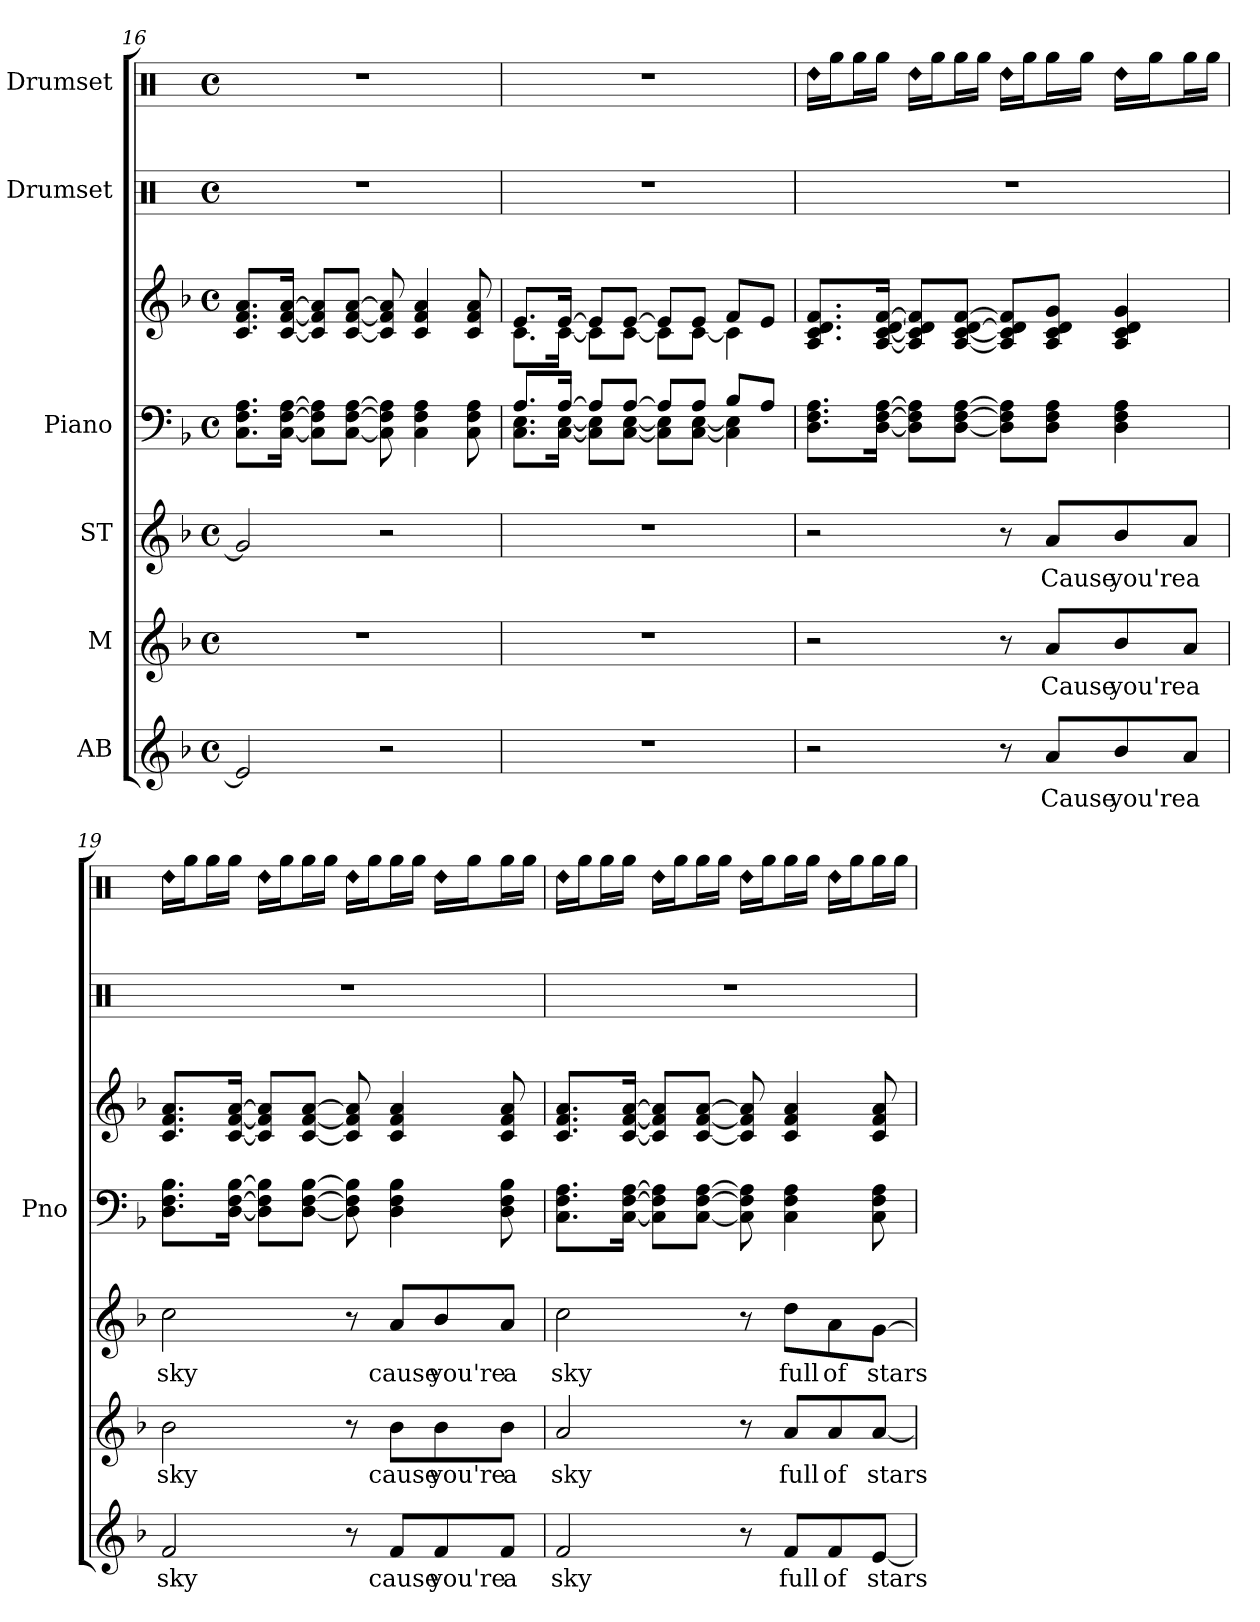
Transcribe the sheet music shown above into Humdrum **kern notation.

**kern	**text	**kern	**text	**kern	**text	**kern	**kern	**dynam	**kern	**kern
*part6	*part6	*part5	*part5	*part4	*part4	*part3	*part3	*part3	*part2	*part1
*staff7	*staff7	*staff6	*staff6	*staff5	*staff5	*staff4	*staff3	*staff3/4	*staff2	*staff1
*I"AB	*	*I"M	*	*I"ST	*	*I"Piano	*	*	*I"Drumset	*I"Drumset
*	*	*	*	*	*	*I'Pno	*	*	*	*
*clefG2	*	*clefG2	*	*clefG2	*	*clefF4	*clefG2	*	*clefX	*clefX
*k[b-]	*	*k[b-]	*	*k[b-]	*	*k[b-]	*k[b-]	*	*k[]	*k[]
*M4/4	*	*M4/4	*	*M4/4	*	*M4/4	*M4/4	*	*M4/4	*M4/4
*met(c)	*	*met(c)	*	*met(c)	*	*met(c)	*met(c)	*	*met(c)	*met(c)
=16	=16	=16	=16	=16	=16	=16	=16	=16	=16	=16
2e/]	.	1r	.	2g/]	.	8.C\ 8.F\ 8.A\L	8.c/ 8.f/ 8.a/L	.	1r	1r
.	.	.	.	.	.	[16C\ [16F\ [16A\Jk	[16c/ [16f/ [16a/Jk	.	.	.
.	.	.	.	.	.	8C]\ 8F]\ 8A]\L	8c]/ 8f]/ 8a]/L	.	.	.
.	.	.	.	.	.	[8C\ [8F\ [8A\J	[8c/ [8f/ [8a/J	.	.	.
2r	.	.	.	2r	.	8C\] 8F\] 8A\]	8c/] 8f/] 8a/]	.	.	.
.	.	.	.	.	.	4C\ 4F\ 4A\	4c/ 4f/ 4a/	.	.	.
.	.	.	.	.	.	8C\ 8F\ 8A\	8c/ 8f/ 8a/	.	.	.
=17	=17	=17	=17	=17	=17	=17	=17	=17	=17	=17
*	*	*	*	*	*	*^	*^	*	*	*
1r	.	1r	.	1r	.	8.A/L	8.C\ 8.E\L	8.e/L	8.c\L	.	1r	1r
.	.	.	.	.	.	[16A/Jk	[16C\ [16E\Jk	[16e/Jk	[16c\Jk	.	.	.
.	.	.	.	.	.	8A/L]	8C]\ 8E]\L	8e/L]	8c\L]	.	.	.
.	.	.	.	.	.	[8A/J	[8C\ [8E\J	[8e/J	[8c\J	.	.	.
.	.	.	.	.	.	8A/L]	8C]\ 8E]\L	8e/L]	8c\L]	.	.	.
.	.	.	.	.	.	8A/J	[8C\ [8E\J	8e/J	[8c\J	.	.	.
.	.	.	.	.	.	8B-/L	4C\] 4E\]	8f/L	4c\]	.	.	.
.	.	.	.	.	.	8A/J	.	8e/J	.	.	.	.
*	*	*	*	*	*	*v	*v	*	*	*	*	*
*	*	*	*	*	*	*	*v	*v	*	*	*
!!LO:PB:g=z
=18	=18	=18	=18	=18	=18	=18	=18	=18	=18	=18
!	!	!	!	!	!	!	!	!LO:DY:b	!	!LO:N:head=diamond
!	!	!	!	!	!	!	!	!LO:DY:n=1:b	!	!
!	!	!	!	!	!	!	!	!LO:DY:n=2:b	!	!
2r	.	2r	.	2r	.	8.D\ 8.F\ 8.A\L	8.A/ 8.c/ 8.d/ 8.f/L	mp p mp	1r	16Rdd/LL
.	.	.	.	.	.	.	.	.	.	16Rgg\J
.	.	.	.	.	.	.	.	.	.	16Rgg\L
.	.	.	.	.	.	[16D\ [16F\ [16A\Jk	[16A/ [16c/ [16d/ [16f/Jk	.	.	16Rgg\JJ
!	!	!	!	!	!	!	!	!	!	!LO:N:head=diamond
.	.	.	.	.	.	8D]\ 8F]\ 8A]\L	8A]/ 8c]/ 8d]/ 8f]/L	.	.	16Rdd/LL
.	.	.	.	.	.	.	.	.	.	16Rgg\J
.	.	.	.	.	.	[8D\ [8F\ [8A\J	[8A/ [8c/ [8d/ [8f/J	.	.	16Rgg\L
.	.	.	.	.	.	.	.	.	.	16Rgg\JJ
!	!	!	!	!	!	!	!	!	!	!LO:N:head=diamond
8r	.	8r	.	8r	.	8D]\ 8F]\ 8A]\L	8A]/ 8c]/ 8d]/ 8f]/L	.	.	16Rdd/LL
.	.	.	.	.	.	.	.	.	.	16Rgg\J
!	!LO:LY:b	!	!LO:LY:b	!	!LO:LY:b	!	!	!	!	!
8a/L	Cause	8a/L	Cause	8a/L	Cause	8D\ 8F\ 8A\J	8A/ 8c/ 8d/ 8g/J	.	.	16Rgg\L
.	.	.	.	.	.	.	.	.	.	16Rgg\JJ
!	!LO:LY:b	!	!LO:LY:b	!	!LO:LY:b	!	!	!	!	!LO:N:head=diamond
8b-/	you're	8b-/	you're	8b-/	you're	4D\ 4F\ 4A\	4A/ 4c/ 4d/ 4g/	.	.	16Rdd/LL
.	.	.	.	.	.	.	.	.	.	16Rgg\J
!	!LO:LY:b	!	!LO:LY:b	!	!LO:LY:b	!	!	!	!	!
8a/J	a	8a/J	a	8a/J	a	.	.	.	.	16Rgg\L
.	.	.	.	.	.	.	.	.	.	16Rgg\JJ
=19	=19	=19	=19	=19	=19	=19	=19	=19	=19	=19
!	!LO:LY:b	!	!LO:LY:b	!	!LO:LY:b	!	!	!	!	!LO:N:head=diamond
2f/	-sky	2b-\	-sky	2cc\	-sky	8.D\ 8.F\ 8.B-\L	8.c/ 8.f/ 8.a/L	.	1r	16Rdd/LL
.	.	.	.	.	.	.	.	.	.	16Rgg\J
.	.	.	.	.	.	.	.	.	.	16Rgg\L
.	.	.	.	.	.	[16D\ [16F\ [16B-\Jk	[16c/ [16f/ [16a/Jk	.	.	16Rgg\JJ
!	!	!	!	!	!	!	!	!	!	!LO:N:head=diamond
.	.	.	.	.	.	8D]\ 8F]\ 8B-]\L	8c]/ 8f]/ 8a]/L	.	.	16Rdd/LL
.	.	.	.	.	.	.	.	.	.	16Rgg\J
.	.	.	.	.	.	[8D\ [8F\ [8B-\J	[8c/ [8f/ [8a/J	.	.	16Rgg\L
.	.	.	.	.	.	.	.	.	.	16Rgg\JJ
!	!	!	!	!	!	!	!	!	!	!LO:N:head=diamond
8r	.	8r	.	8r	.	8D\] 8F\] 8B-\]	8c/] 8f/] 8a/]	.	.	16Rdd/LL
.	.	.	.	.	.	.	.	.	.	16Rgg\J
!	!LO:LY:b	!	!LO:LY:b	!	!LO:LY:b	!	!	!	!	!
8f/L	cause	8b-\L	cause	8a/L	cause	4D\ 4F\ 4B-\	4c/ 4f/ 4a/	.	.	16Rgg\L
.	.	.	.	.	.	.	.	.	.	16Rgg\JJ
!	!LO:LY:b	!	!LO:LY:b	!	!LO:LY:b	!	!	!	!	!LO:N:head=diamond
8f/	you're	8b-\	you're	8b-/	you're	.	.	.	.	16Rdd/LL
.	.	.	.	.	.	.	.	.	.	16Rgg\J
!	!LO:LY:b	!	!LO:LY:b	!	!LO:LY:b	!	!	!	!	!
8f/J	a	8b-\J	a	8a/J	a	8D\ 8F\ 8B-\	8c/ 8f/ 8a/	.	.	16Rgg\L
.	.	.	.	.	.	.	.	.	.	16Rgg\JJ
=20	=20	=20	=20	=20	=20	=20	=20	=20	=20	=20
!	!LO:LY:b	!	!LO:LY:b	!	!LO:LY:b	!	!	!	!	!LO:N:head=diamond
2f/	-sky	2a/	-sky	2cc\	-sky	8.C\ 8.F\ 8.A\L	8.c/ 8.f/ 8.a/L	.	1r	16Rdd/LL
.	.	.	.	.	.	.	.	.	.	16Rgg\J
.	.	.	.	.	.	.	.	.	.	16Rgg\L
.	.	.	.	.	.	[16C\ [16F\ [16A\Jk	[16c/ [16f/ [16a/Jk	.	.	16Rgg\JJ
!	!	!	!	!	!	!	!	!	!	!LO:N:head=diamond
.	.	.	.	.	.	8C]\ 8F]\ 8A]\L	8c]/ 8f]/ 8a]/L	.	.	16Rdd/LL
.	.	.	.	.	.	.	.	.	.	16Rgg\J
.	.	.	.	.	.	[8C\ [8F\ [8A\J	[8c/ [8f/ [8a/J	.	.	16Rgg\L
.	.	.	.	.	.	.	.	.	.	16Rgg\JJ
!	!	!	!	!	!	!	!	!	!	!LO:N:head=diamond
8r	.	8r	.	8r	.	8C\] 8F\] 8A\]	8c/] 8f/] 8a/]	.	.	16Rdd/LL
.	.	.	.	.	.	.	.	.	.	16Rgg\J
!	!LO:LY:b	!	!LO:LY:b	!	!LO:LY:b	!	!	!	!	!
8f/L	full	8a/L	full	8dd\L	full	4C\ 4F\ 4A\	4c/ 4f/ 4a/	.	.	16Rgg\L
.	.	.	.	.	.	.	.	.	.	16Rgg\JJ
!	!LO:LY:b	!	!LO:LY:b	!	!LO:LY:b	!	!	!	!	!LO:N:head=diamond
8f/	of	8a/	of	8a\	of	.	.	.	.	16Rdd/LL
.	.	.	.	.	.	.	.	.	.	16Rgg\J
!	!LO:LY:b	!	!LO:LY:b	!	!LO:LY:b	!	!	!	!	!
[8e/J	-stars	[8a/J	-stars	[8g\J	-stars	8C\ 8F\ 8A\	8c/ 8f/ 8a/	.	.	16Rgg\L
.	.	.	.	.	.	.	.	.	.	16Rgg\JJ
=	=	=	=	=	=	=	=	=	=	=
*-	*-	*-	*-	*-	*-	*-	*-	*-	*-	*-
